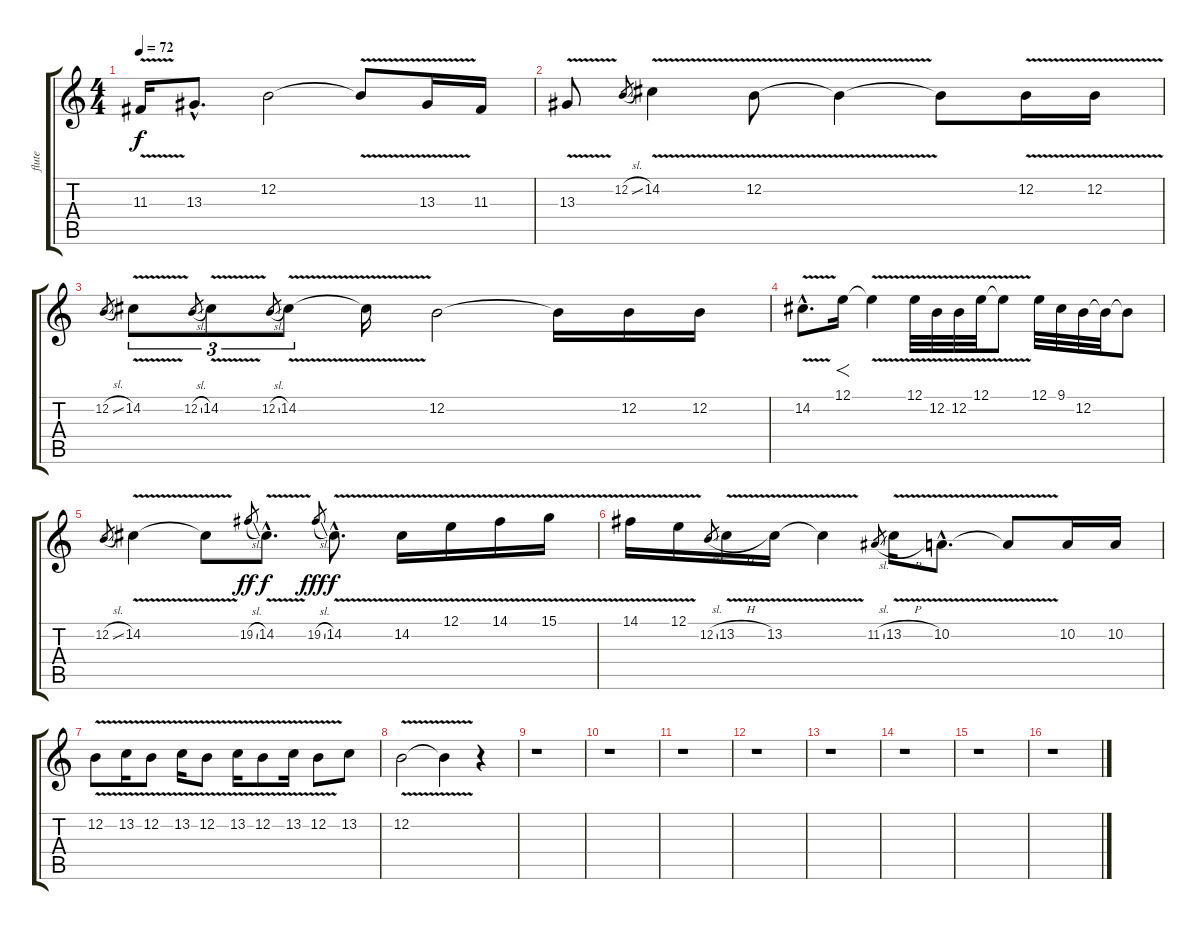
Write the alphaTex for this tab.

\track ("flute" "flute") {instrument recorder}
\staff {score tabs}
\tuning (E4 B3 G3 D3 A2 E2) {hide}
\ts (4 4)
\tempo 72
\clef g2
\ks c
11.3{v t}.16{dy f} 13.3{hac}.8{d} 12.2.2 12.2{v t}.8 13.3{v}.16 11.3.16 |
13.3{v}.8 12.2{sl}.8{gr} 14.2{v}.4 12.2{v}.8 12.2{t}.4 12.2{t}.8 12.2{v}.16 12.2{v}.16 |
12.2{sl}.8{gr} 14.2{v}.8{tu (3 2)} 12.2{sl}.8{gr} 14.2{v}.8{tu (3 2)} 12.2{sl}.8{gr} 14.2{v}.8{tu (3 2)} 14.2{v t}.16 12.2.2 12.2{t}.16 12.2.16 12.2.16 |
14.2{v hac}.8{d} 12.1.16{f} 12.1{v t}.4 12.1{v}.32 12.2{v}.32 12.2{v}.32 12.1{v}.32 12.1{t}.8 12.1.32 9.1.32 12.2.32 12.2{t}.32 12.2{t}.8 |
12.2{sl}.8{gr} 14.2{v}.4 14.2{v t}.8 19.2{sl}.8{gr dy ff} 14.2{v hac}.8{d dy f} 19.2{sl}.8{gr dy fff} 14.2{v hac}.8{d dy f} 14.2{v}.16 12.1{v}.16 14.1{v}.16 15.1{v}.16 |
14.1{v}.16 12.1{v}.16 12.2{sl}.8{gr} 13.2{v h}.16 13.2{v}.16 13.2{t}.4 11.2{sl}.8{gr} 13.2{v h}.16 10.2{v hac}.8{d} 10.2{v t}.8 10.2.16 10.2.16 |
12.2{v}.8 13.2{v}.16 12.2{v}.8 13.2{v}.16 12.2{v}.8 13.2{v}.16 12.2{v}.8 13.2{v}.16 12.2{v}.8 13.2.8 |
12.2{v}.2 12.2{t}.4 r.4 |
r.1 |
r.1 |
r.1 |
r.1 |
r.1 |
r.1 |
r.1 |
r.1
